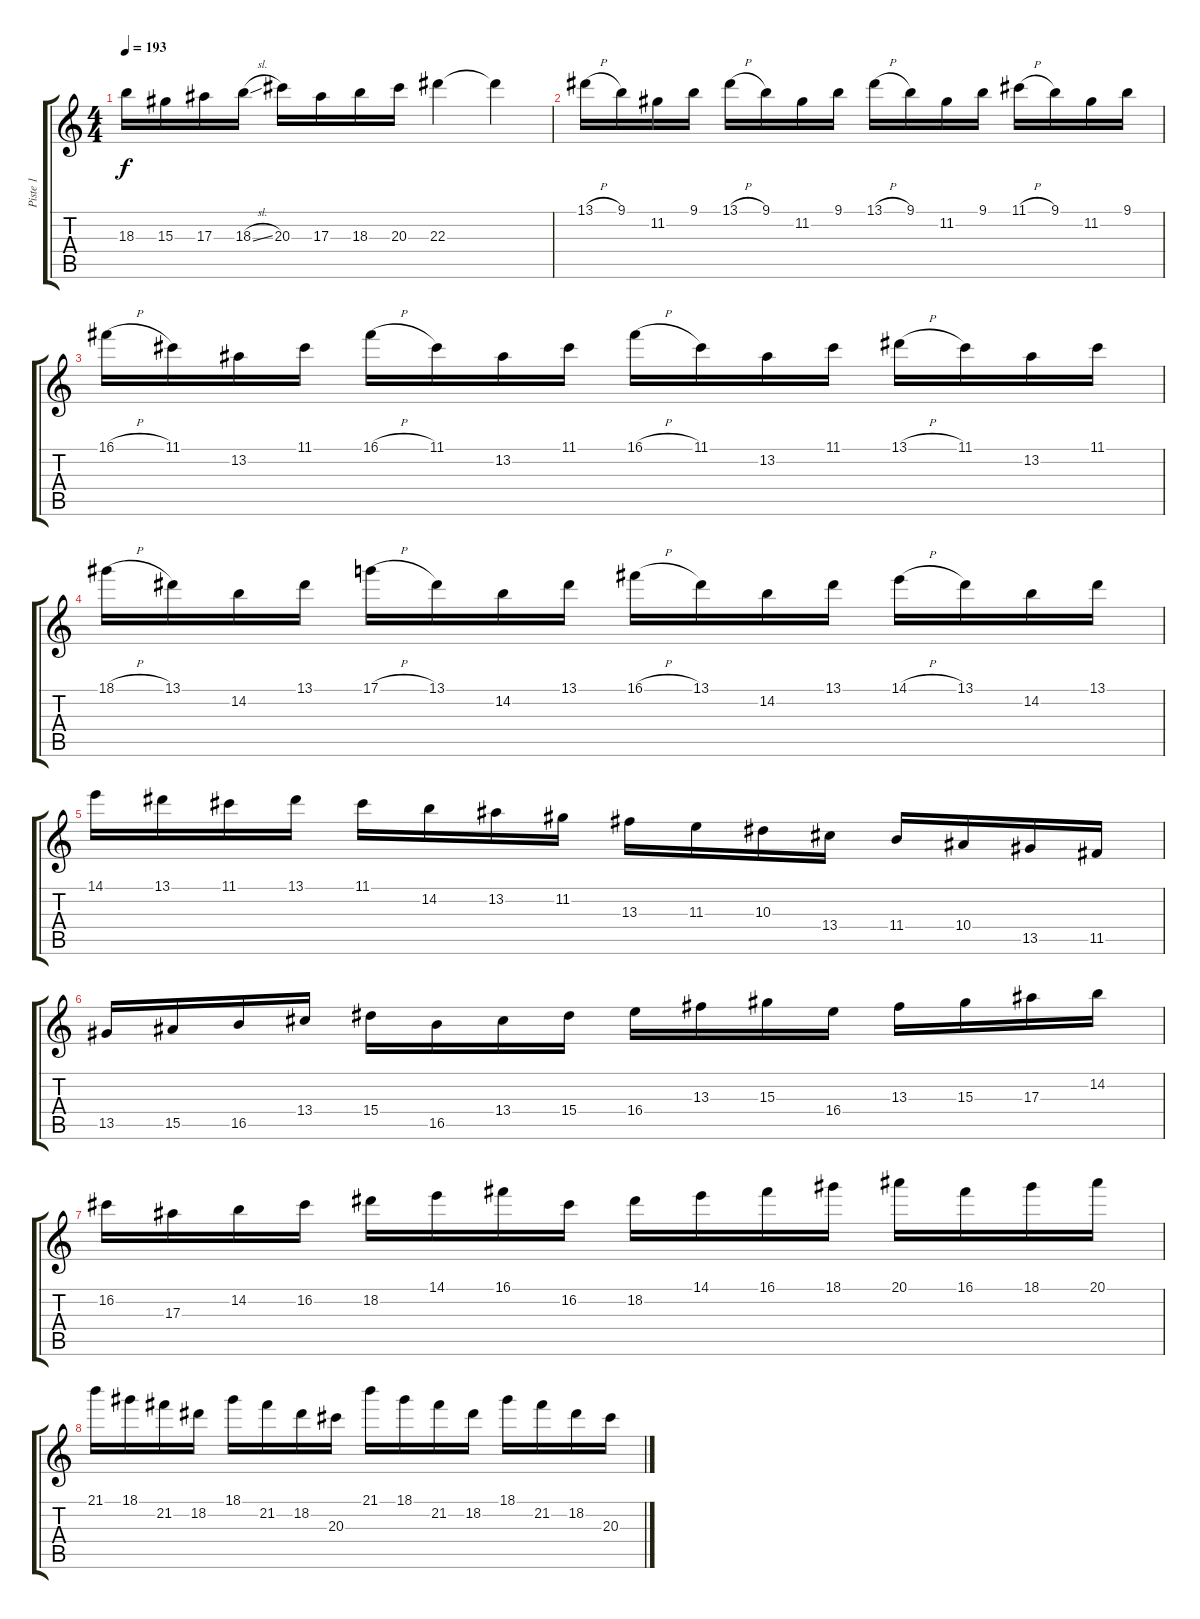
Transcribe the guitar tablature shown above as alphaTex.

\track ("Piste 1" "Piste 1") {instrument distortionguitar}
\staff {score tabs}
\tuning (D4 A3 F3 C3 G2 D2) {hide}
\ts (4 4)
\tempo 193
\clef g2
\ks c
18.3.16{dy f} 15.3.16 17.3.16 18.3{sl}.16 20.3.16 17.3.16 18.3.16 20.3.16 22.3.4 22.3{t}.4 |
13.1{h}.16 9.1.16 11.2.16 9.1.16 13.1{h}.16 9.1.16 11.2.16 9.1.16 13.1{h}.16 9.1.16 11.2.16 9.1.16 11.1{h}.16 9.1.16 11.2.16 9.1.16 |
16.1{h}.16 11.1.16 13.2.16 11.1.16 16.1{h}.16 11.1.16 13.2.16 11.1.16 16.1{h}.16 11.1.16 13.2.16 11.1.16 13.1{h}.16 11.1.16 13.2.16 11.1.16 |
18.1{h}.16 13.1.16 14.2.16 13.1.16 17.1{h}.16 13.1.16 14.2.16 13.1.16 16.1{h}.16 13.1.16 14.2.16 13.1.16 14.1{h}.16 13.1.16 14.2.16 13.1.16 |
14.1.16 13.1.16 11.1.16 13.1.16 11.1.16 14.2.16 13.2.16 11.2.16 13.3.16 11.3.16 10.3.16 13.4.16 11.4.16 10.4.16 13.5.16 11.5.16 |
13.5.16 15.5.16 16.5.16 13.4.16 15.4.16 16.5.16 13.4.16 15.4.16 16.4.16 13.3.16 15.3.16 16.4.16 13.3.16 15.3.16 17.3.16 14.2.16 |
16.2.16 17.3.16 14.2.16 16.2.16 18.2.16 14.1.16 16.1.16 16.2.16 18.2.16 14.1.16 16.1.16 18.1.16 20.1.16 16.1.16 18.1.16 20.1.16 |
21.1.16 18.1.16 21.2.16 18.2.16 18.1.16 21.2.16 18.2.16 20.3.16 21.1.16 18.1.16 21.2.16 18.2.16 18.1.16 21.2.16 18.2.16 20.3.16
